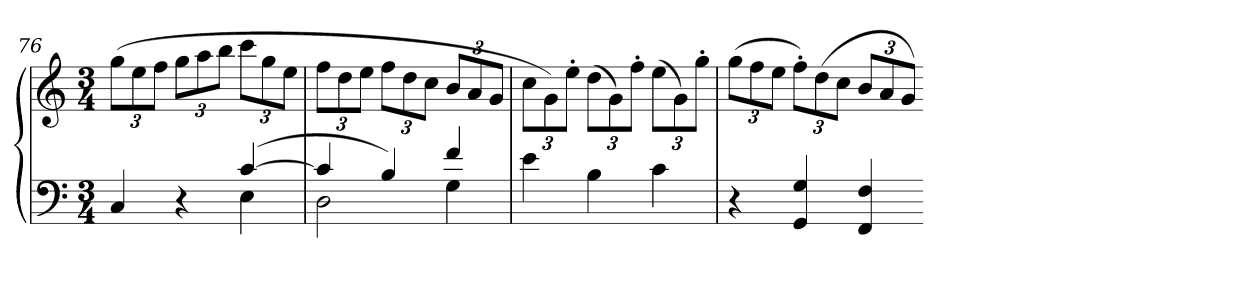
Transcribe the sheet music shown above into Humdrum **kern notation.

**kern	**kern
*part1	*part1
*staff2	*staff1
*clefF4	*clefG2
*k[]	*k[]
*C:	*C:
*M3/4	*M3/4
=76	=76
*^	*
4C	2ryy	(12ggL
.	.	12ee
.	.	12ffJ
4r	.	12ggL
.	.	12aa
.	.	12bbJ
([4c	4E	12cccL
.	.	12gg
.	.	12eeJ
=77	=77	=77
4c]	2D	12ffL
.	.	12dd
.	.	12eeJ
4B)	.	12ffL
.	.	12dd
.	.	12ccJ
4f	4G	12bL
.	.	12a
.	.	12gJ
*v	*v	*
=78	=78
4e	12ccL
.	12g)
.	12ee'J
4B	(12ddL
.	12g)
.	12ff'J
4c	(12eeL
.	12g)
.	12gg'J
=79	=79
4r	(12ggL
.	12ff
.	12eeJ
4GG 4G	12ff'L)
.	(12dd
.	12ccJ
4FF 4F	12bL
.	12a
.	12gJ)
=-	=-
*-	*-
